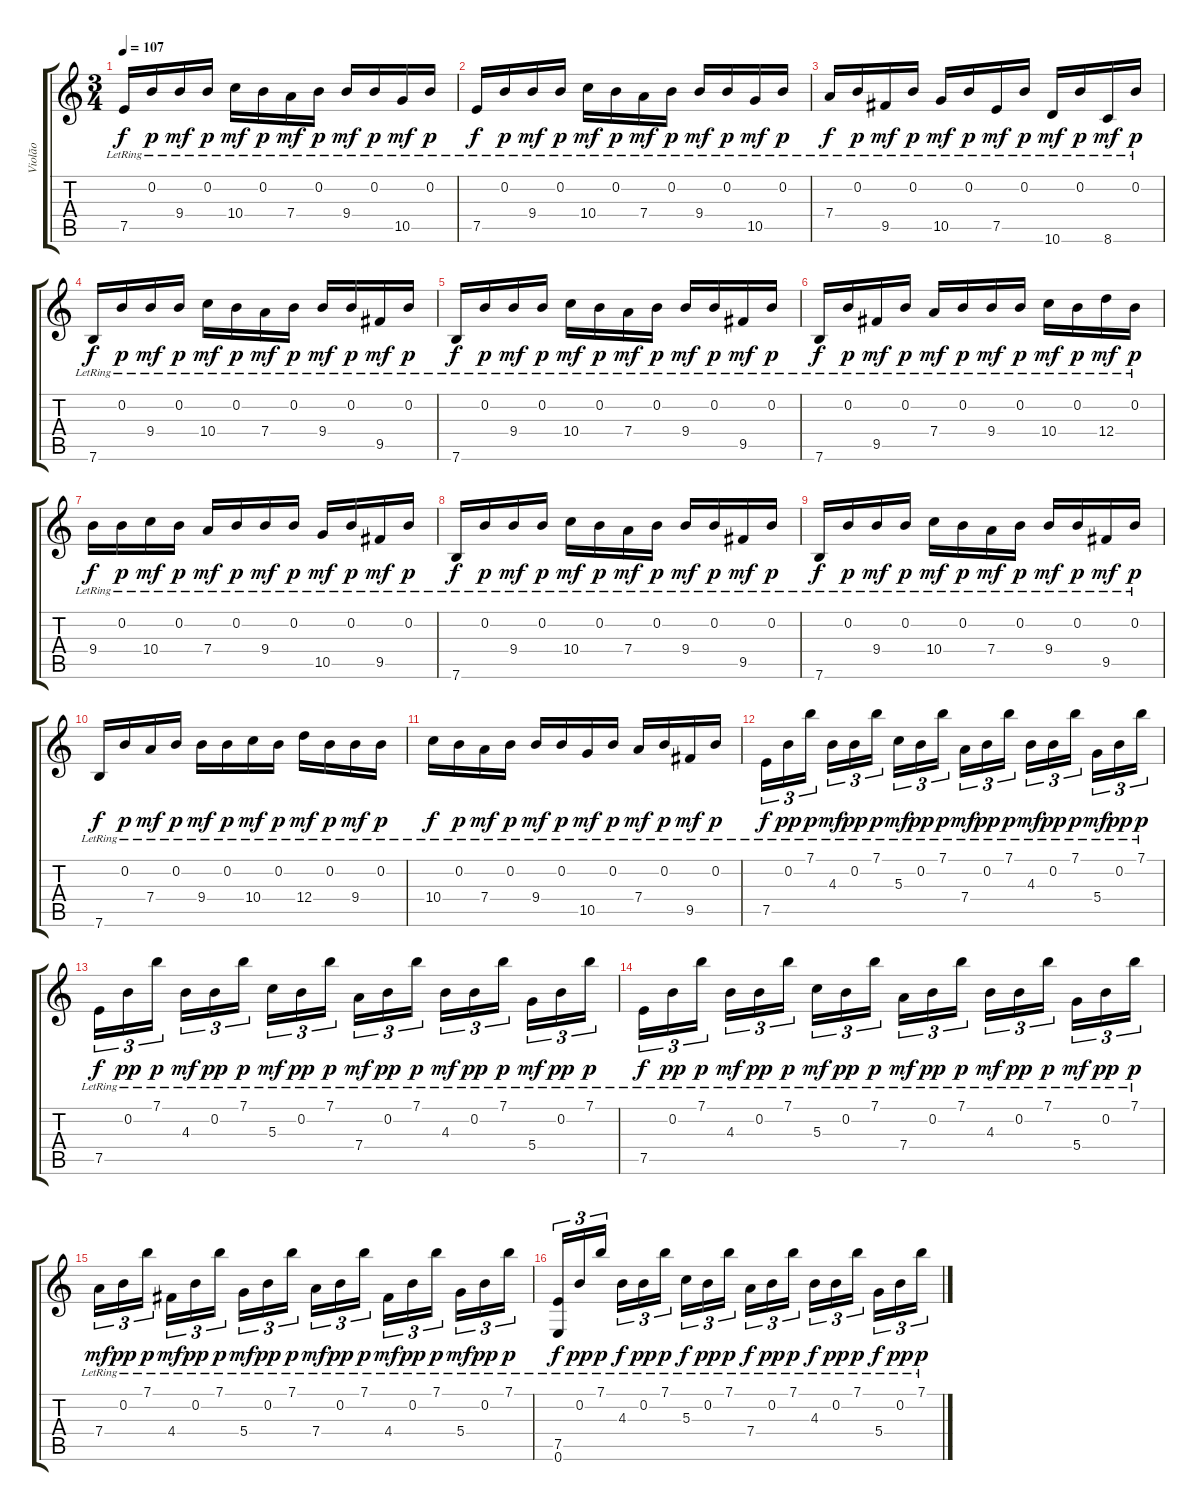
\track ("Violão" "Violão") {instrument acousticguitarnylon}
\staff {score tabs}
\tuning (E4 B3 G3 D3 A2 E2) {hide}
\ts (3 4)
\tempo 107
\clef g2
\ks c
7.5{lr}.16{dy f} 0.2{lr}.16{dy p} 9.4{lr}.16{dy mf} 0.2{lr}.16{dy p} 10.4{lr}.16{dy mf} 0.2{lr}.16{dy p} 7.4{lr}.16{dy mf} 0.2{lr}.16{dy p} 9.4{lr}.16{dy mf} 0.2{lr}.16{dy p} 10.5{lr}.16{dy mf} 0.2{lr}.16{dy p} |
7.5{lr}.16{dy f} 0.2{lr}.16{dy p} 9.4{lr}.16{dy mf} 0.2{lr}.16{dy p} 10.4{lr}.16{dy mf} 0.2{lr}.16{dy p} 7.4{lr}.16{dy mf} 0.2{lr}.16{dy p} 9.4{lr}.16{dy mf} 0.2{lr}.16{dy p} 10.5{lr}.16{dy mf} 0.2{lr}.16{dy p} |
7.4{lr}.16{dy f} 0.2{lr}.16{dy p} 9.5{lr}.16{dy mf} 0.2{lr}.16{dy p} 10.5{lr}.16{dy mf} 0.2{lr}.16{dy p} 7.5{lr}.16{dy mf} 0.2{lr}.16{dy p} 10.6{lr}.16{dy mf} 0.2{lr}.16{dy p} 8.6{lr}.16{dy mf} 0.2{lr}.16{dy p} |
7.6{lr}.16{dy f} 0.2{lr}.16{dy p} 9.4{lr}.16{dy mf} 0.2{lr}.16{dy p} 10.4{lr}.16{dy mf} 0.2{lr}.16{dy p} 7.4{lr}.16{dy mf} 0.2{lr}.16{dy p} 9.4{lr}.16{dy mf} 0.2{lr}.16{dy p} 9.5{lr}.16{dy mf} 0.2{lr}.16{dy p} |
7.6{lr}.16{dy f} 0.2{lr}.16{dy p} 9.4{lr}.16{dy mf} 0.2{lr}.16{dy p} 10.4{lr}.16{dy mf} 0.2{lr}.16{dy p} 7.4{lr}.16{dy mf} 0.2{lr}.16{dy p} 9.4{lr}.16{dy mf} 0.2{lr}.16{dy p} 9.5{lr}.16{dy mf} 0.2{lr}.16{dy p} |
7.6{lr}.16{dy f} 0.2{lr}.16{dy p} 9.5{lr}.16{dy mf} 0.2{lr}.16{dy p} 7.4{lr}.16{dy mf} 0.2{lr}.16{dy p} 9.4{lr}.16{dy mf} 0.2{lr}.16{dy p} 10.4{lr}.16{dy mf} 0.2{lr}.16{dy p} 12.4{lr}.16{dy mf} 0.2{lr}.16{dy p} |
9.4{lr}.16{dy f} 0.2{lr}.16{dy p} 10.4{lr}.16{dy mf} 0.2{lr}.16{dy p} 7.4{lr}.16{dy mf} 0.2{lr}.16{dy p} 9.4{lr}.16{dy mf} 0.2{lr}.16{dy p} 10.5{lr}.16{dy mf} 0.2{lr}.16{dy p} 9.5{lr}.16{dy mf} 0.2{lr}.16{dy p} |
7.6{lr}.16{dy f} 0.2{lr}.16{dy p} 9.4{lr}.16{dy mf} 0.2{lr}.16{dy p} 10.4{lr}.16{dy mf} 0.2{lr}.16{dy p} 7.4{lr}.16{dy mf} 0.2{lr}.16{dy p} 9.4{lr}.16{dy mf} 0.2{lr}.16{dy p} 9.5{lr}.16{dy mf} 0.2{lr}.16{dy p} |
7.6{lr}.16{dy f} 0.2{lr}.16{dy p} 9.4{lr}.16{dy mf} 0.2{lr}.16{dy p} 10.4{lr}.16{dy mf} 0.2{lr}.16{dy p} 7.4{lr}.16{dy mf} 0.2{lr}.16{dy p} 9.4{lr}.16{dy mf} 0.2{lr}.16{dy p} 9.5{lr}.16{dy mf} 0.2{lr}.16{dy p} |
7.6{lr}.16{dy f} 0.2{lr}.16{dy p} 7.4{lr}.16{dy mf} 0.2{lr}.16{dy p} 9.4{lr}.16{dy mf} 0.2{lr}.16{dy p} 10.4{lr}.16{dy mf} 0.2{lr}.16{dy p} 12.4{lr}.16{dy mf} 0.2{lr}.16{dy p} 9.4{lr}.16{dy mf} 0.2{lr}.16{dy p} |
10.4{lr}.16{dy f} 0.2{lr}.16{dy p} 7.4{lr}.16{dy mf} 0.2{lr}.16{dy p} 9.4{lr}.16{dy mf} 0.2{lr}.16{dy p} 10.5{lr}.16{dy mf} 0.2{lr}.16{dy p} 7.4{lr}.16{dy mf} 0.2{lr}.16{dy p} 9.5{lr}.16{dy mf} 0.2{lr}.16{dy p} |
7.5{lr}.16{tu (3 2) dy f} 0.2{lr}.16{tu (3 2) dy pp} 7.1{lr}.16{tu (3 2) dy p} 4.3{lr}.16{tu (3 2) dy mf} 0.2{lr}.16{tu (3 2) dy pp} 7.1{lr}.16{tu (3 2) dy p} 5.3{lr}.16{tu (3 2) dy mf} 0.2{lr}.16{tu (3 2) dy pp} 7.1{lr}.16{tu (3 2) dy p} 7.4{lr}.16{tu (3 2) dy mf} 0.2{lr}.16{tu (3 2) dy pp} 7.1{lr}.16{tu (3 2) dy p} 4.3{lr}.16{tu (3 2) dy mf} 0.2{lr}.16{tu (3 2) dy pp} 7.1{lr}.16{tu (3 2) dy p} 5.4{lr}.16{tu (3 2) dy mf} 0.2{lr}.16{tu (3 2) dy pp} 7.1{lr}.16{tu (3 2) dy p} |
7.5{lr}.16{tu (3 2) dy f} 0.2{lr}.16{tu (3 2) dy pp} 7.1{lr}.16{tu (3 2) dy p} 4.3{lr}.16{tu (3 2) dy mf} 0.2{lr}.16{tu (3 2) dy pp} 7.1{lr}.16{tu (3 2) dy p} 5.3{lr}.16{tu (3 2) dy mf} 0.2{lr}.16{tu (3 2) dy pp} 7.1{lr}.16{tu (3 2) dy p} 7.4{lr}.16{tu (3 2) dy mf} 0.2{lr}.16{tu (3 2) dy pp} 7.1{lr}.16{tu (3 2) dy p} 4.3{lr}.16{tu (3 2) dy mf} 0.2{lr}.16{tu (3 2) dy pp} 7.1{lr}.16{tu (3 2) dy p} 5.4{lr}.16{tu (3 2) dy mf} 0.2{lr}.16{tu (3 2) dy pp} 7.1{lr}.16{tu (3 2) dy p} |
7.5{lr}.16{tu (3 2) dy f} 0.2{lr}.16{tu (3 2) dy pp} 7.1{lr}.16{tu (3 2) dy p} 4.3{lr}.16{tu (3 2) dy mf} 0.2{lr}.16{tu (3 2) dy pp} 7.1{lr}.16{tu (3 2) dy p} 5.3{lr}.16{tu (3 2) dy mf} 0.2{lr}.16{tu (3 2) dy pp} 7.1{lr}.16{tu (3 2) dy p} 7.4{lr}.16{tu (3 2) dy mf} 0.2{lr}.16{tu (3 2) dy pp} 7.1{lr}.16{tu (3 2) dy p} 4.3{lr}.16{tu (3 2) dy mf} 0.2{lr}.16{tu (3 2) dy pp} 7.1{lr}.16{tu (3 2) dy p} 5.4{lr}.16{tu (3 2) dy mf} 0.2{lr}.16{tu (3 2) dy pp} 7.1{lr}.16{tu (3 2) dy p} |
7.4{lr}.16{tu (3 2) dy mf} 0.2{lr}.16{tu (3 2) dy pp} 7.1{lr}.16{tu (3 2) dy p} 4.4{lr}.16{tu (3 2) dy mf} 0.2{lr}.16{tu (3 2) dy pp} 7.1{lr}.16{tu (3 2) dy p} 5.4{lr}.16{tu (3 2) dy mf} 0.2{lr}.16{tu (3 2) dy pp} 7.1{lr}.16{tu (3 2) dy p} 7.4{lr}.16{tu (3 2) dy mf} 0.2{lr}.16{tu (3 2) dy pp} 7.1{lr}.16{tu (3 2) dy p} 4.4{lr}.16{tu (3 2) dy mf} 0.2{lr}.16{tu (3 2) dy pp} 7.1{lr}.16{tu (3 2) dy p} 5.4{lr}.16{tu (3 2) dy mf} 0.2{lr}.16{tu (3 2) dy pp} 7.1{lr}.16{tu (3 2) dy p} |
(7.5{lr} 0.6{lr}).16{tu (3 2) dy f} 0.2{lr}.16{tu (3 2) dy pp} 7.1{lr}.16{tu (3 2) dy p} 4.3{lr}.16{tu (3 2) dy f} 0.2{lr}.16{tu (3 2) dy pp} 7.1{lr}.16{tu (3 2) dy p} 5.3{lr}.16{tu (3 2) dy f} 0.2{lr}.16{tu (3 2) dy pp} 7.1{lr}.16{tu (3 2) dy p} 7.4{lr}.16{tu (3 2) dy f} 0.2{lr}.16{tu (3 2) dy pp} 7.1{lr}.16{tu (3 2) dy p} 4.3{lr}.16{tu (3 2) dy f} 0.2{lr}.16{tu (3 2) dy pp} 7.1{lr}.16{tu (3 2) dy p} 5.4{lr}.16{tu (3 2) dy f} 0.2{lr}.16{tu (3 2) dy pp} 7.1{lr}.16{tu (3 2) dy p}
